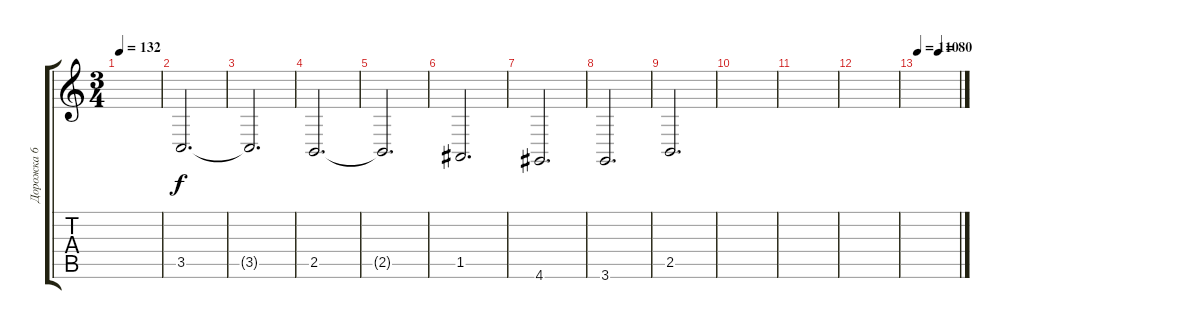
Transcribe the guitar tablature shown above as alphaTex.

\track ("Дорожка 6" "Дорожка 6") {instrument fiddle}
\staff {score tabs}
\tuning (E4 B3 G3 D3 A2 E2) {hide}
\ts (3 4)
\tempo 132
\clef g2
\ks c
|
3.5.2{d} |
3.5{t}.2{d} |
2.5.2{d} |
2.5{t}.2{d} |
1.5.2{d} |
4.6.2{d} |
3.6.2{d} |
2.5.2{d} |
|
|
|
\tempo 110
\tempo (80 0.5)
